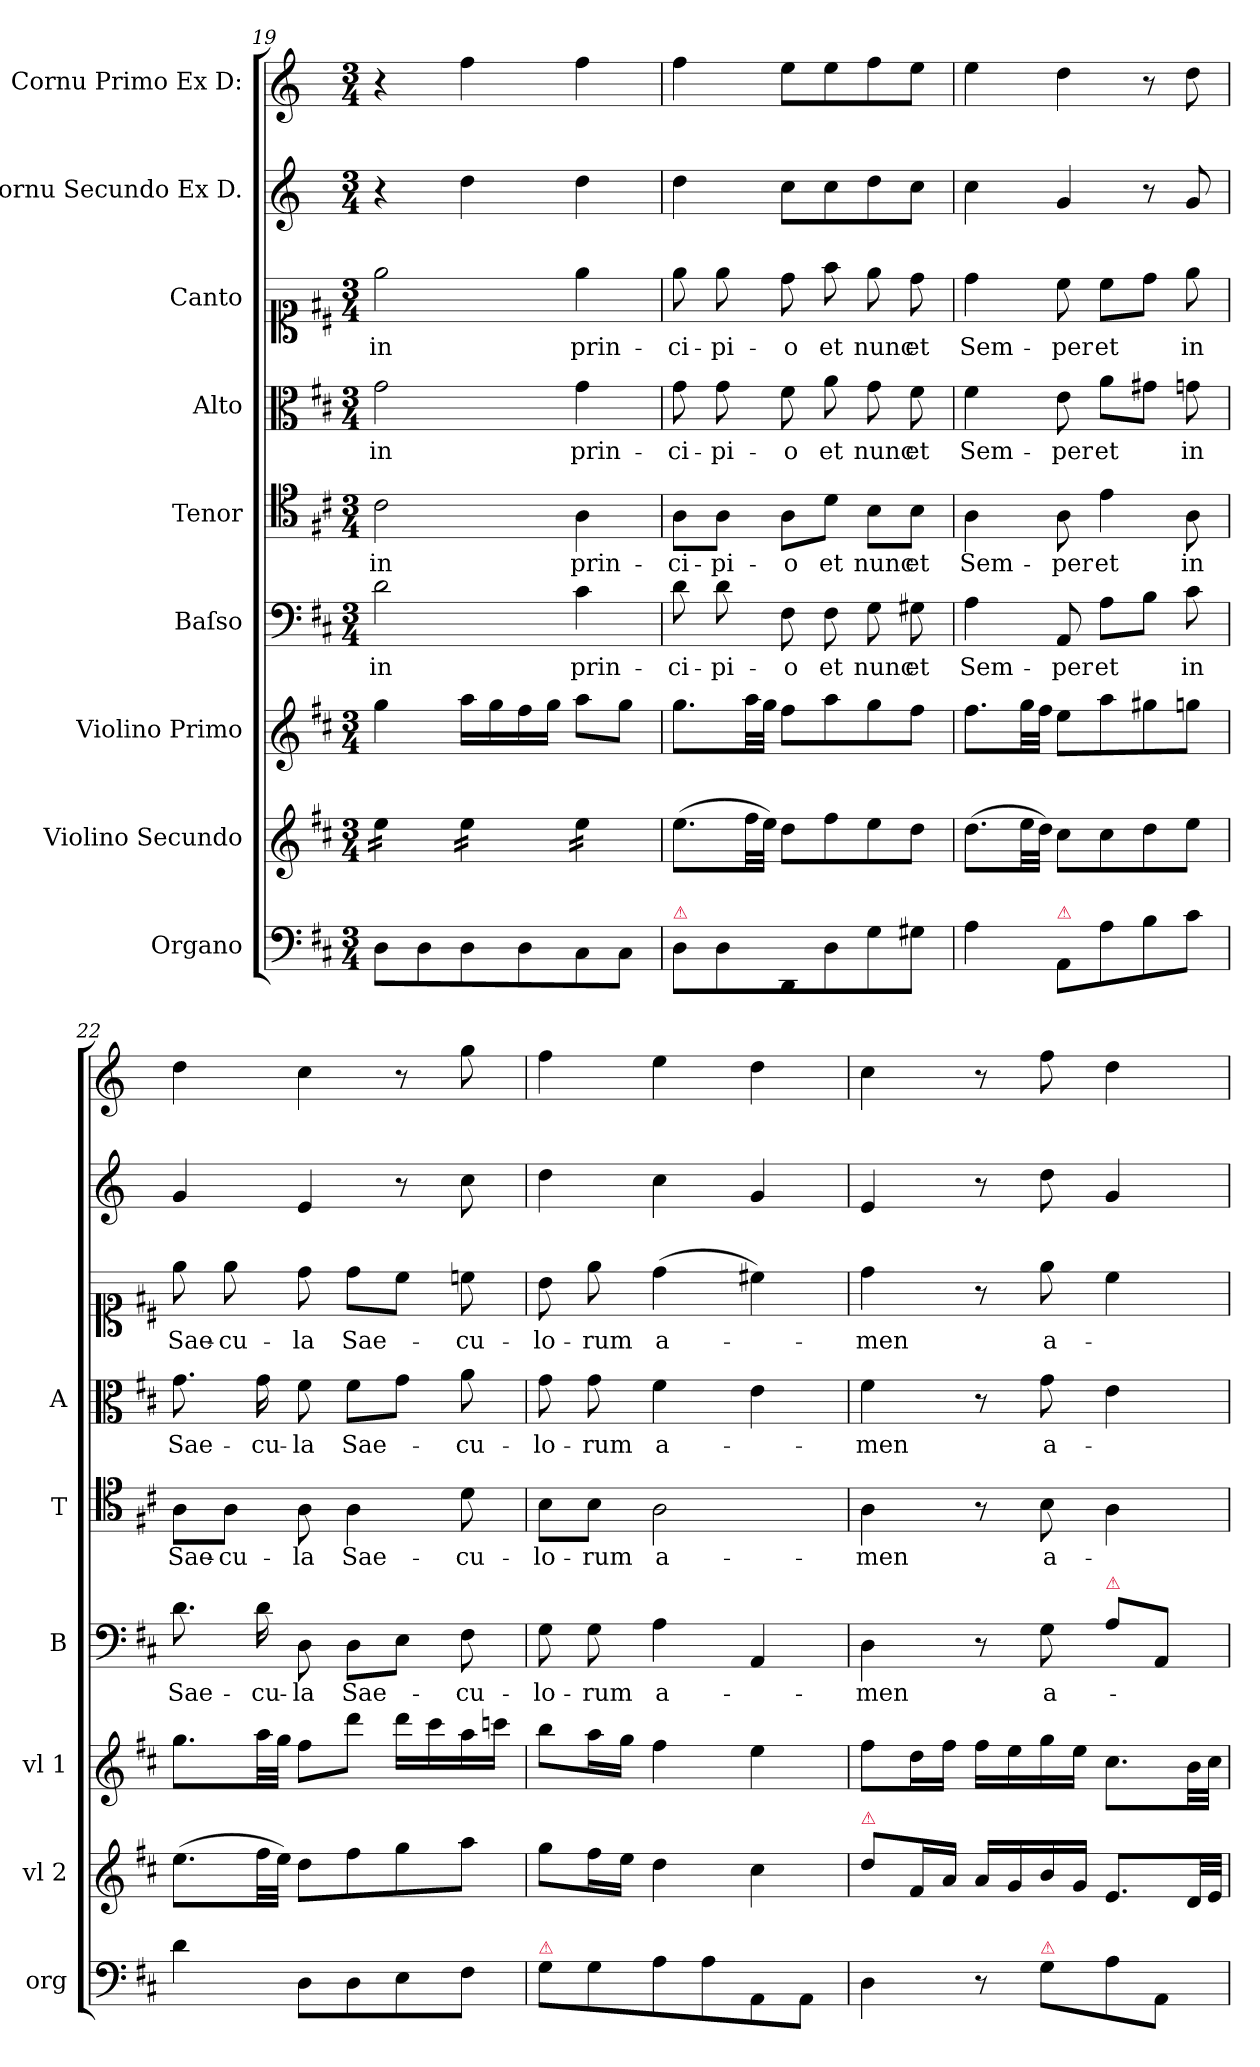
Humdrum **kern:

**kern	**kern	**kern	**kern	**text	**kern	**text	**kern	**text	**kern	**text	**kern	**kern
*part9	*part8	*part7	*part6	*part6	*part5	*part5	*part4	*part4	*part3	*part3	*part2	*part1
*staff9	*staff8	*staff7	*staff6	*staff6	*staff5	*staff5	*staff4	*staff4	*staff3	*staff3	*staff2	*staff1
*I"Organo	*I"Violino Secundo	*I"Violino Primo	*I"Baſso	*	*I"Tenor	*	*I"Alto	*	*I"Canto	*	*I"Cornu Secundo Ex D.	*I"Cornu Primo Ex D:
*I'org	*I'vl 2	*I'vl 1	*I'B	*	*I'T	*	*I'A	*	*	*	*	*
*clefF4	*clefG2	*clefG2	*clefF4	*	*clefC4	*	*clefC3	*	*clefC1	*	*clefG2	*clefG2
*	*	*	*	*	*	*	*	*	*	*	*ITrd6c10	*ITrd6c10
*k[f#c#]	*k[f#c#]	*k[f#c#]	*k[f#c#]	*	*k[f#c#]	*	*k[f#c#]	*	*k[f#c#]	*	*k[f#c#]	*k[f#c#]
*D:	*D:	*D:	*D:	*	*D:	*	*D:	*	*D:	*	*D:	*D:
*M3/4	*M3/4	*M3/4	*M3/4	*	*M3/4	*	*M3/4	*	*M3/4	*	*M3/4	*M3/4
=19	=19	=19	=19	=19	=19	=19	=19	=19	=19	=19	=19	=19
*	*tremolo	*	*	*	*	*	*	*	*	*	*	*
8D\L	16ee\LL	4gg\	2d\	in	2c#\	in	2g\	in	2ee\	in	4r	4r
.	16ee\	.	.	.	.	.	.	.	.	.	.	.
8D\	16ee\	.	.	.	.	.	.	.	.	.	.	.
.	16ee\JJ	.	.	.	.	.	.	.	.	.	.	.
8D\	16ee\LL	16aa\LL	.	.	.	.	.	.	.	.	4e\	4g\
.	16ee\	16gg\	.	.	.	.	.	.	.	.	.	.
8D\	16ee\	16ff#\	.	.	.	.	.	.	.	.	.	.
.	16ee\JJ	16gg\JJ	.	.	.	.	.	.	.	.	.	.
8C#\	16ee\LL	8aa\L	4c#\	prin-	4A\	prin-	4g\	prin-	4ee\	prin-	4e\	4g\
.	16ee\	.	.	.	.	.	.	.	.	.	.	.
8C#\J	16ee\	8gg\J	.	.	.	.	.	.	.	.	.	.
.	16ee\JJ	.	.	.	.	.	.	.	.	.	.	.
*	*Xtremolo	*	*	*	*	*	*	*	*	*	*	*
=20	=20	=20	=20	=20	=20	=20	=20	=20	=20	=20	=20	=20
!LO:TX:a:color=crimson:t=⚠	!	!	!	!	!	!	!	!	!	!	!	!
8D\L	(8.ee\L	8.gg\L	8d\	-ci-	8A\L	-ci-	8g\	-ci-	8ee\	-ci-	4e\	4g\
8D\	.	.	8d\	-pi-	8A\J	-pi-	8g\	-pi-	8ee\	-pi-	.	.
.	32ff#\LL	32aa\LL	.	.	.	.	.	.	.	.	.	.
.	32ee\JJJ)	32gg\JJJ	.	.	.	.	.	.	.	.	.	.
8DD/	8dd\L	8ff#\L	8F#\	-o	8A\L	-o	8f#\	-o	8dd\	-o	8d\L	8f#\L
8D\	8ff#\	8aa\	8F#\	et	8d\J	et	8a\	et	8ff#\	et	8d\	8f#\
8G\	8ee\	8gg\	8G\	nunc	8B\L	nunc	8g\	nunc	8ee\	nunc	8e\	8g\
8G#X\J	8dd\J	8ff#\J	8G#X\	et	8B\J	et	8f#\	et	8dd\	et	8d\J	8f#\J
=21	=21	=21	=21	=21	=21	=21	=21	=21	=21	=21	=21	=21
4A\	(8.dd\L	8.ff#\L	4A\	Sem-	4A\	Sem-	4f#\	Sem-	4dd\	Sem-	4d\	4f#\
.	32ee\LL	32gg\LL	.	.	.	.	.	.	.	.	.	.
.	32dd\JJJ)	32ff#\JJJ	.	.	.	.	.	.	.	.	.	.
!LO:TX:a:color=crimson:t=⚠	!	!	!	!	!	!	!	!	!	!	!	!
8AA/L	8cc#\L	8ee\L	8AA/	-per	8A\	-per	8e\	-per	8cc#\	-per	4A/	4e\
8A\	8cc#\	8aa\	8A\L	et	4e\	et	8a\L	et	8cc#\L	et	.	.
8B\	8dd\	8gg#X\	8B\J	.	.	.	8g#X\J	.	8dd\J	.	8r	8r
8c#\J	8ee\J	8ggn\J	8c#\	-in	8A\	-in	8gn\	-in	8ee\	-in	8A/	8e\
=22	=22	=22	=22	=22	=22	=22	=22	=22	=22	=22	=22	=22
4d\	(8.ee\L	8.gg\L	8.d\	Sae-	8A\L	Sae-	8.g\	Sae-	8ee\	Sae-	4A/	4e\
.	.	.	.	.	8A\J	-cu-	.	.	8ee\	-cu-	.	.
.	32ff#\LL	32aa\LL	16d\	-cu-	.	.	16g\	-cu-	.	.	.	.
.	32ee\JJJ)	32gg\JJJ	.	.	.	.	.	.	.	.	.	.
8D\L	8dd\L	8ff#\L	8D\	-la	8A\	-la	8f#\	-la	8dd\	-la	4F#/	4d\
8D\	8ff#\	8ddd\J	8D\L	Sae-	4A\	Sae-	8f#\L	Sae-	8dd\L	Sae-	.	.
8E\	8gg\	16ddd\LL	8E\J	.	.	.	8g\J	.	8cc#\J	.	8r	8r
.	.	16ccc#\	.	.	.	.	.	.	.	.	.	.
8F#\J	8aa\J	16aa\	8F#\	-cu-	8d\	-cu-	8a\	-cu-	8ccn\	-cu-	8d\	8a\
.	.	16cccn\JJ	.	.	.	.	.	.	.	.	.	.
=23	=23	=23	=23	=23	=23	=23	=23	=23	=23	=23	=23	=23
!LO:TX:a:color=crimson:t=⚠	!	!	!	!	!	!	!	!	!	!	!	!
8G\L	8gg\L	8bb\L	8G\	-lo-	8B\L	-lo-	8g\	-lo-	8b\	-lo-	4e\	4g\
8G\	16ff#\L	16aa\L	8G\	-rum	8B\J	-rum	8g\	-rum	8ee\	-rum	.	.
.	16ee\JJ	16gg\JJ	.	.	.	.	.	.	.	.	.	.
8A\	4dd\	4ff#\	4A\	a-	2A\	a-	4f#\	a-	(4dd\	a-	4d\	4f#\
8A\	.	.	.	.	.	.	.	.	.	.	.	.
8AA/	4cc#\	4ee\	4AA/	.	.	.	4e\	.	4cc#X\)	.	4A/	4e\
8AA/J	.	.	.	.	.	.	.	.	.	.	.	.
=24	=24	=24	=24	=24	=24	=24	=24	=24	=24	=24	=24	=24
!	!LO:TX:a:color=crimson:t=⚠	!	!	!	!	!	!	!	!	!	!	!
4D\	8dd\L	8ff#\L	4D\	-men	4A\	-men	4f#\	-men	4dd\	-men	4F#/	4d\
.	16f#/L	16dd\L	.	.	.	.	.	.	.	.	.	.
.	16a/JJ	16ff#\JJ	.	.	.	.	.	.	.	.	.	.
8r	16a/LL	16ff#\LL	8r	.	8r	.	8r	.	8r	.	8r	8r
.	16g/	16ee\	.	.	.	.	.	.	.	.	.	.
!LO:TX:a:color=crimson:t=⚠	!	!	!	!	!	!	!	!	!	!	!	!
!	!	!	!	!	!	!	!	!LO:LY:i	!	!LO:LY:i	!	!
8G\L	16b/	16gg\	8G\	a-	8B\	a-	8g\	a-	8ee\	a-	8e\	8g\
.	16g/JJ	16ee\JJ	.	.	.	.	.	.	.	.	.	.
!	!	!	!LO:TX:a:color=crimson:t=⚠	!	!	!	!	!	!	!	!	!
8A\	8.e/L	8.cc#\L	8A\L	.	4A\	.	4e\	.	4cc#\	.	4A/	4e\
8AA/J	.	.	8AA/J	.	.	.	.	.	.	.	.	.
.	32d/LL	32b\LL	.	.	.	.	.	.	.	.	.	.
.	32e/JJJ	32cc#\JJJ	.	.	.	.	.	.	.	.	.	.
=	=	=	=	=	=	=	=	=	=	=	=	=
*-	*-	*-	*-	*-	*-	*-	*-	*-	*-	*-	*-	*-
